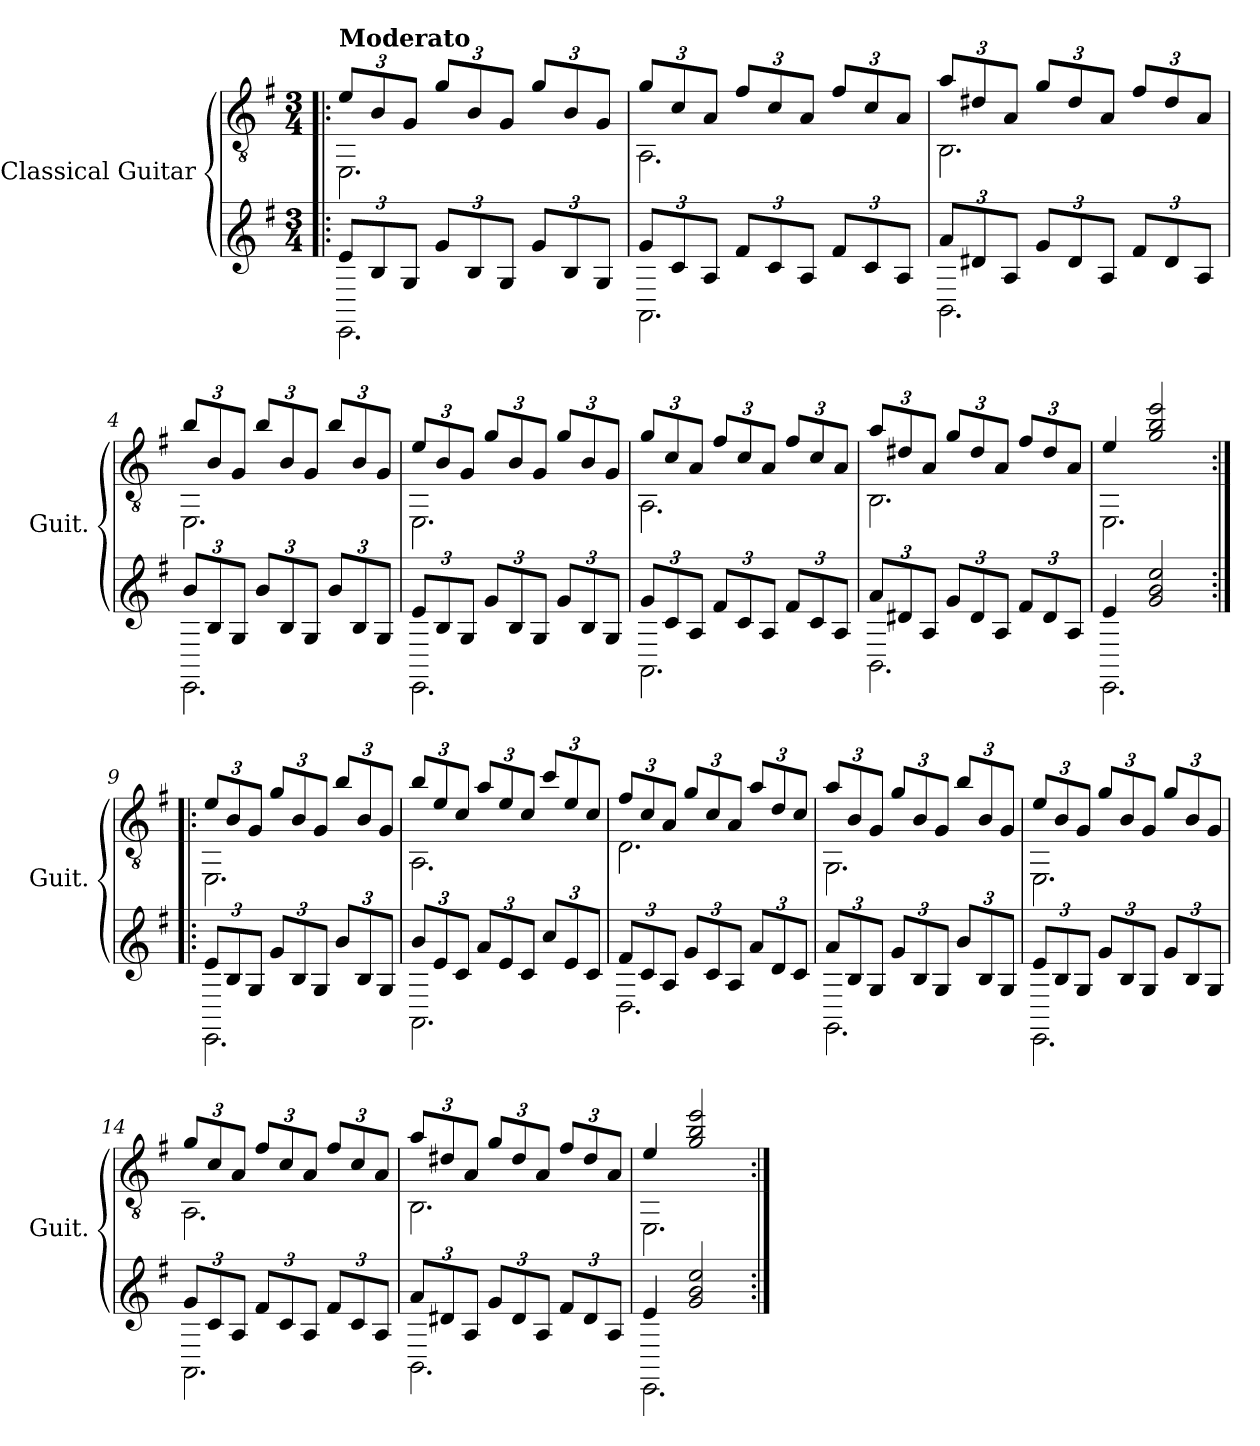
**kern	**kern
*part1	*part1
*staff2	*staff1
*I"Classical Guitar	*
*I'Guit.	*
*stria6	*
*	*clefGv2
*k[f#]	*k[f#]
*e:	*e:
*M3/4	*M3/4
*MM96	*MM96
*Xbrackettup	*Xbrackettup
=1!|:	=1!|:
*^	*^
!	!	!LO:TX:a:B:t=Moderato	!
12eL	2.EE	12e/L	2.EE\
12B	.	12B/	.
12GJ	.	12G/J	.
12gL	.	12g/L	.
12B	.	12B/	.
12GJ	.	12G/J	.
12gL	.	12g/L	.
12B	.	12B/	.
12GJ	.	12G/J	.
=2	=2	=2	=2
12gL	2.AA	12g/L	2.AA\
12c	.	12c/	.
12AJ	.	12A/J	.
12f#L	.	12f#/L	.
12c	.	12c/	.
12AJ	.	12A/J	.
12f#L	.	12f#/L	.
12c	.	12c/	.
12AJ	.	12A/J	.
=3	=3	=3	=3
12aL	2.BB	12a/L	2.BB\
12d#X	.	12d#X/	.
12AJ	.	12A/J	.
12gL	.	12g/L	.
12d#	.	12d#/	.
12AJ	.	12A/J	.
12f#L	.	12f#/L	.
12d#	.	12d#/	.
12AJ	.	12A/J	.
=4	=4	=4	=4
12bL	2.EE	12b/L	2.EE\
12B	.	12B/	.
12GJ	.	12G/J	.
12bL	.	12b/L	.
12B	.	12B/	.
12GJ	.	12G/J	.
12bL	.	12b/L	.
12B	.	12B/	.
12GJ	.	12G/J	.
!!LO:LB:g=z	!!
=5	=5	=5	=5
12eL	2.EE	12e/L	2.EE\
12B	.	12B/	.
12GJ	.	12G/J	.
12gL	.	12g/L	.
12B	.	12B/	.
12GJ	.	12G/J	.
12gL	.	12g/L	.
12B	.	12B/	.
12GJ	.	12G/J	.
=6	=6	=6	=6
12gL	2.AA	12g/L	2.AA\
12c	.	12c/	.
12AJ	.	12A/J	.
12f#L	.	12f#/L	.
12c	.	12c/	.
12AJ	.	12A/J	.
12f#L	.	12f#/L	.
12c	.	12c/	.
12AJ	.	12A/J	.
=7	=7	=7	=7
12aL	2.BB	12a/L	2.BB\
12d#X	.	12d#X/	.
12AJ	.	12A/J	.
12gL	.	12g/L	.
12d#	.	12d#/	.
12AJ	.	12A/J	.
12f#L	.	12f#/L	.
12d#	.	12d#/	.
12AJ	.	12A/J	.
=8	=8	=8	=8
4e	2.EE	4e/	2.EE\
2g 2b 2ee	.	2g/ 2b/ 2ee/	.
!!LO:LB:g=z	!!
=9:|!|:	=9:|!|:	=9:|!|:	=9:|!|:
12eL	2.EE	12e/L	2.EE\
12B	.	12B/	.
12GJ	.	12G/J	.
12gL	.	12g/L	.
12B	.	12B/	.
12GJ	.	12G/J	.
12bL	.	12b/L	.
12B	.	12B/	.
12GJ	.	12G/J	.
=10	=10	=10	=10
12bL	2.AA	12b/L	2.AA\
12e	.	12e/	.
12cJ	.	12c/J	.
12aL	.	12a/L	.
12e	.	12e/	.
12cJ	.	12c/J	.
12ccL	.	12cc/L	.
12e	.	12e/	.
12cJ	.	12c/J	.
=11	=11	=11	=11
12f#L	2.D	12f#/L	2.D\
12c	.	12c/	.
12AJ	.	12A/J	.
12gL	.	12g/L	.
12c	.	12c/	.
12AJ	.	12A/J	.
12aL	.	12a/L	.
12d	.	12d/	.
12cJ	.	12c/J	.
=12	=12	=12	=12
12aL	2.GG	12a/L	2.GG\
12B	.	12B/	.
12GJ	.	12G/J	.
12gL	.	12g/L	.
12B	.	12B/	.
12GJ	.	12G/J	.
12bL	.	12b/L	.
12B	.	12B/	.
12GJ	.	12G/J	.
!!LO:LB:g=z	!!
=13	=13	=13	=13
12eL	2.EE	12e/L	2.EE\
12B	.	12B/	.
12GJ	.	12G/J	.
12gL	.	12g/L	.
12B	.	12B/	.
12GJ	.	12G/J	.
12gL	.	12g/L	.
12B	.	12B/	.
12GJ	.	12G/J	.
=14	=14	=14	=14
12gL	2.AA	12g/L	2.AA\
12c	.	12c/	.
12AJ	.	12A/J	.
12f#L	.	12f#/L	.
12c	.	12c/	.
12AJ	.	12A/J	.
12f#L	.	12f#/L	.
12c	.	12c/	.
12AJ	.	12A/J	.
=15	=15	=15	=15
12aL	2.BB	12a/L	2.BB\
12d#X	.	12d#X/	.
12AJ	.	12A/J	.
12gL	.	12g/L	.
12d#	.	12d#/	.
12AJ	.	12A/J	.
12f#L	.	12f#/L	.
12d#	.	12d#/	.
12AJ	.	12A/J	.
=16	=16	=16	=16
4e	2.EE	4e/	2.EE\
2g 2b 2ee	.	2g/ 2b/ 2ee/	.
*v	*v	*	*
*	*v	*v
=:|!	=:|!
*-	*-
